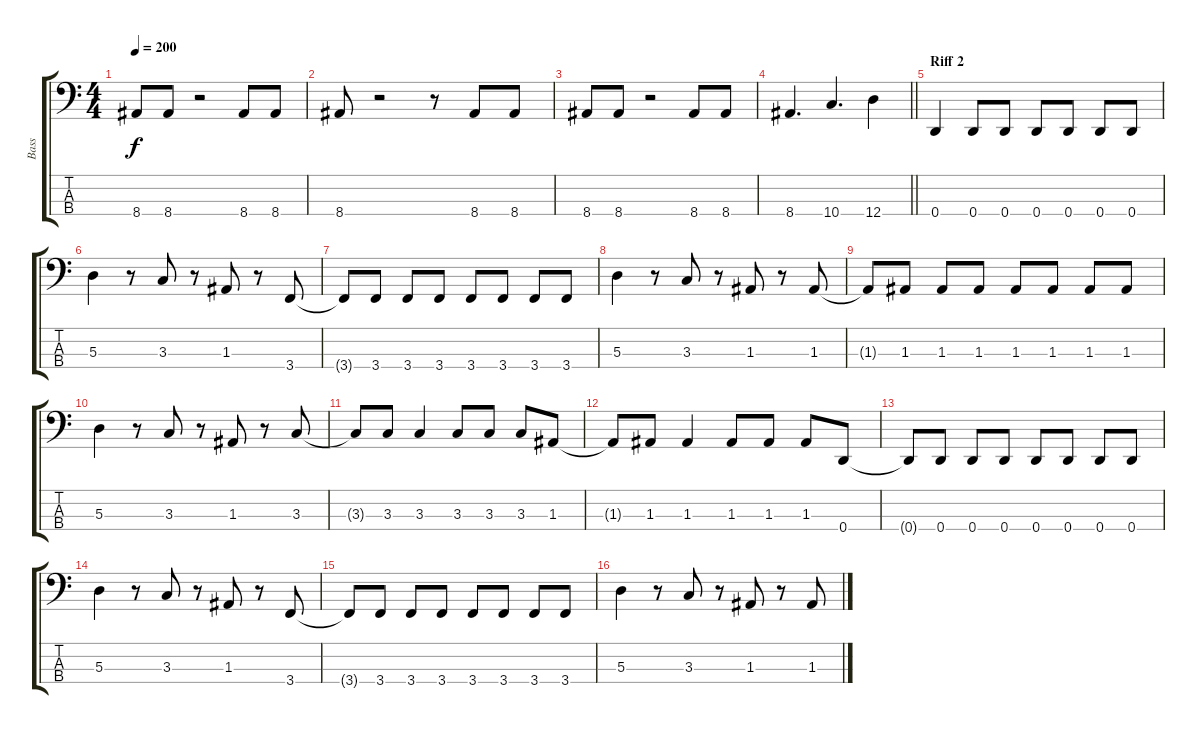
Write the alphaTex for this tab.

\track ("Bass" "Bass") {instrument electricbassfinger}
\staff {score tabs}
\tuning (G2 D2 A1 D1) {hide}
\ts (4 4)
\tempo 200
\clef f4
\ks c
8.4.8{dy f} 8.4.8 r.2 8.4.8 8.4.8 |
8.4.8 r.2 r.8 8.4.8 8.4.8 |
8.4.8 8.4.8 r.2 8.4.8 8.4.8 |
\barLineRight lightlight
8.4.4{d} 10.4.4{d} 12.4.4 |
\section ("" "Riff 2")
0.4.4 0.4.8 0.4.8 0.4.8 0.4.8 0.4.8 0.4.8 |
5.3.4 r.8 3.3.8 r.8 1.3.8 r.8 3.4.8 |
3.4{t}.8 3.4.8 3.4.8 3.4.8 3.4.8 3.4.8 3.4.8 3.4.8 |
5.3.4 r.8 3.3.8 r.8 1.3.8 r.8 1.3.8 |
1.3{t}.8 1.3.8 1.3.8 1.3.8 1.3.8 1.3.8 1.3.8 1.3.8 |
5.3.4 r.8 3.3.8 r.8 1.3.8 r.8 3.3.8 |
3.3{t}.8 3.3.8 3.3.4 3.3.8 3.3.8 3.3.8 1.3.8 |
1.3{t}.8 1.3.8 1.3.4 1.3.8 1.3.8 1.3.8 0.4.8 |
0.4{t}.8 0.4.8 0.4.8 0.4.8 0.4.8 0.4.8 0.4.8 0.4.8 |
5.3.4 r.8 3.3.8 r.8 1.3.8 r.8 3.4.8 |
3.4{t}.8 3.4.8 3.4.8 3.4.8 3.4.8 3.4.8 3.4.8 3.4.8 |
5.3.4 r.8 3.3.8 r.8 1.3.8 r.8 1.3.8
